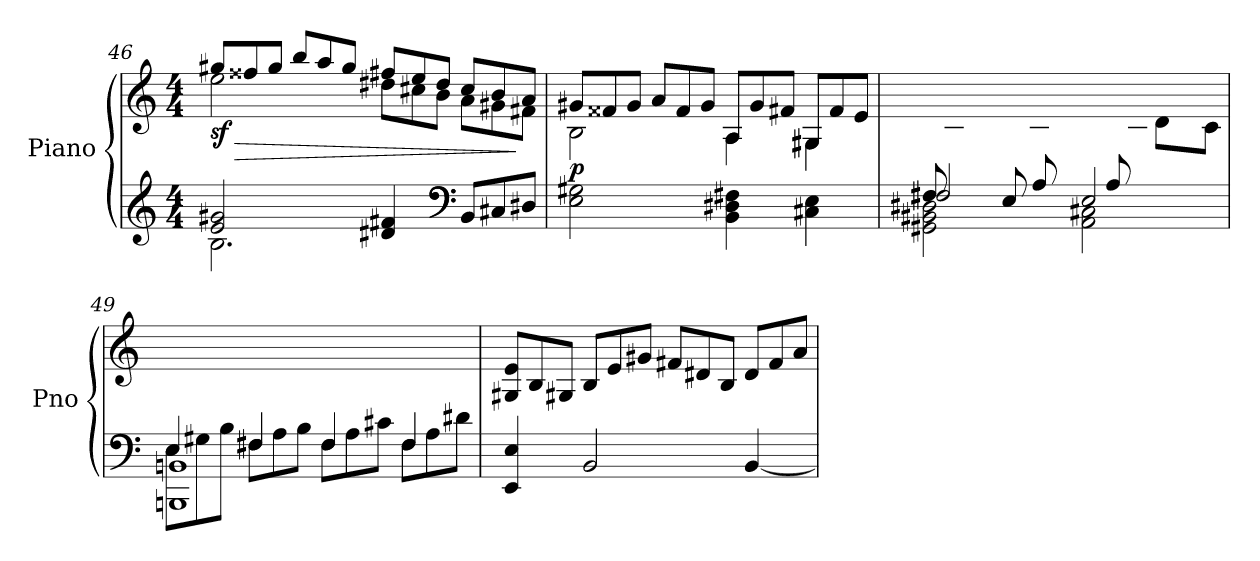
**kern	**kern	**dynam
*part1	*part1	*part1
*staff2	*staff1	*staff1/2
*I"Piano	*	*
*I'Pno	*	*
!!LO:LB:g=z
*clefG2	*clefG2	*
*k[]	*k[]	*
*M4/4	*M4/4	*
=46	=46	=46
*^	*	*
*	*	*Xtuplet	*
!	!	!	!LO:HP:b
*	*	*^	*
!	!	!	!	!LO:DY:n=1:b
2e/ 2g#X/	2.B\	12gg#X/L	2ee\	> sf
.	.	12ff##X/	.	.
.	.	12gg#/J	.	.
.	.	12bb/L	.	.
.	.	12aa/	.	.
.	.	12gg#/J	.	.
4d#X/ 4f#X/	.	12ff#X/L	12dd#X\L	.
.	.	12ee/	12cc#X\	.
.	.	12dd#/J	12b\J	.
*clefF4	*	*	*	*
*Xtuplet	*	*	*	*
12BB/L	4ryy	12cc#/L	12a\L	.
12C#X/	.	12b/	12g#X\	.
12D#X/J	.	12a/J	12f#X\J	]
*v	*v	*	*	*
=47	=47	=47	=47
!	!	!	!LO:DY:b
2E\ 2G#X\	12g#X/L	2B\	p
.	12f##X/	.	.
.	12g#/J	.	.
.	12a/L	.	.
.	12f##/	.	.
.	12g#/J	.	.
4BB\ 4D#X\ 4F#X\	12A/L	4A\	.
.	12g#/	.	.
.	12f#X/J	.	.
4C#X\ 4E\	12G#X/L	4G#X\	.
.	12f#/	.	.
.	12e/J	.	.
*	*v	*v	*
=48	=48	=48
*^	*	*
*	*^	*	*
12F#X/L	2F#/	2GG#X\ 2BB#X\ 2D#X\	12ryy	.
12%5ryy	.	.	12B#X\	.
.	.	.	12d#X\J	.
.	.	.	12e/L	.
.	.	.	12B#/	.
.	.	.	12d#/J	.
12E/L	2E/	2AA\ 2C#X\	6ryy	.
12A/	.	.	.	.
6ryy	.	.	12c#X\J	.
.	.	.	12d#\L	.
12A/	.	.	12ryy	.
12ryy	.	.	12c#\J	.
!!LO:PB:g=z
=49	=49	=49	=49	=49
!	!	!	!	!LO:DY:b
12E\L	4E/	1BBBn 1BBn	1ryy	other-dynamics
12G#X\	.	.	.	.
12B\J	.	.	.	.
12F#X\L	4F#X/	.	.	.
12A\	.	.	.	.
12B\J	.	.	.	.
12F#\L	4F#/	.	.	.
12A\	.	.	.	.
12c#X\J	.	.	.	.
12F#\L	4F#/	.	.	.
12A\	.	.	.	.
12d#X\J	.	.	.	.
*v	*v	*v	*	*
=50	=50	=50
4EE/ 4E/	12G#X/ 12e/L	.
.	12B/	.
.	12G#X/J	.
2BB/	12B/L	.
.	12e/	.
.	12g#X/J	.
.	12f#X/L	.
.	12d#X/	.
.	12B/J	.
[4BB/	12d#/L	.
.	12f#/	.
.	12a/J	.
=	=	=
*-	*-	*-
